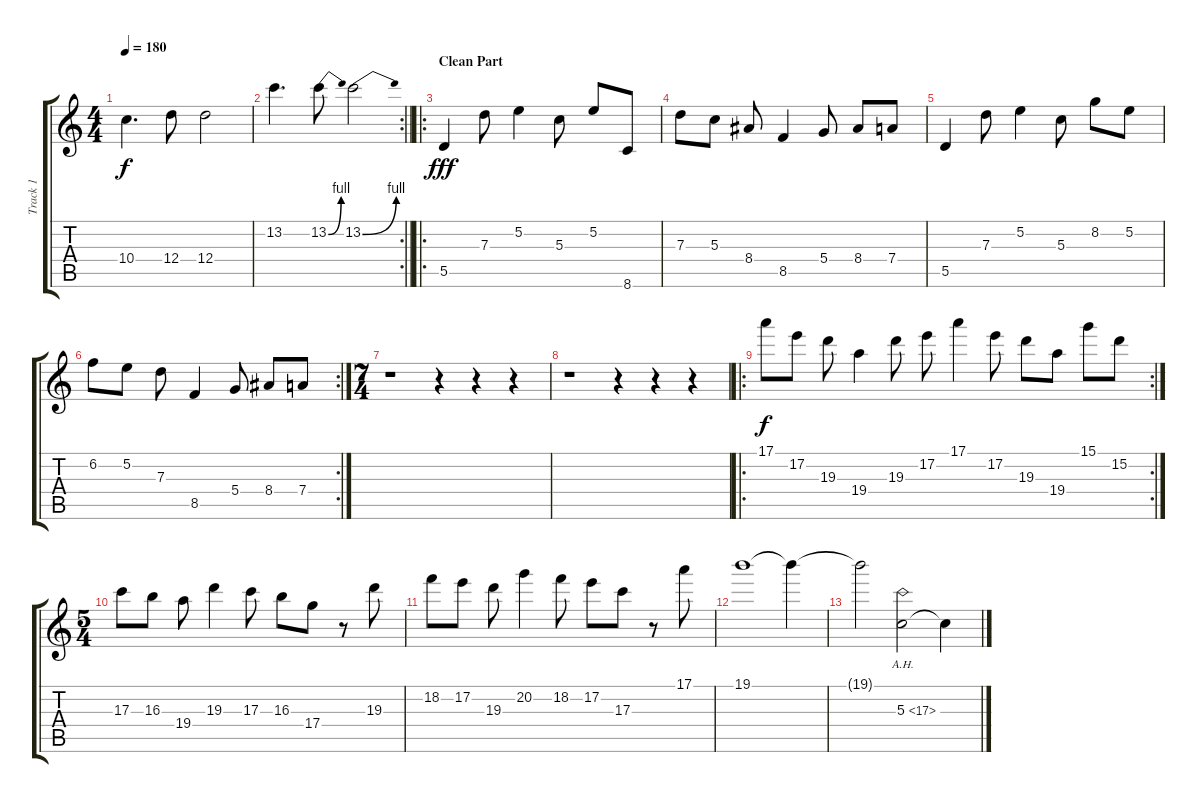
\track ("Track 1" "Track 1") {instrument distortionguitar}
\staff {score tabs}
\tuning (E4 B3 G3 D3 A2 E2) {hide}
\ts (4 4)
\tempo 180
\clef g2
\ks c
10.4.4{d dy f} 12.4.8 12.4.2 |
\rc 2
\barLineRight lightlight
13.2.4{d} 13.2{be (bend 0 0 60 4)}.8 13.2{be (bend 0 0 60 4)}.2 |
\ro
\section ("" "Clean Part")
5.5.4{dy fff instrument electricguitarclean} 7.3.8 5.2.4 5.3.8 5.2.8 8.6.8 |
7.3.8 5.3.8 8.4.8 8.5.4 5.4.8 8.4.8 7.4.8 |
5.5.4 7.3.8 5.2.4 5.3.8 8.2.8 5.2.8 |
\rc 2
6.2.8 5.2.8 7.3.8 8.5.4 5.4.8 8.4.8 7.4.8 |
\ts (7 4)
r.1 r.4 r.4 r.4 |
r.1 r.4 r.4 r.4 |
\ro
\rc 2
17.1.8{dy f instrument distortionguitar} 17.2.8 19.3.8 19.4.4 19.3.8 17.2.8 17.1.4 17.2.8 19.3.8 19.4.8 15.1.8 15.2.8 |
\ts (5 4)
17.3.8 16.3.8 19.4.8 19.3.4 17.3.8 16.3.8 17.4.8 r.8 19.3.8 |
18.2.8 17.2.8 19.3.8 20.2.4 18.2.8 17.2.8 17.3.8 r.8 17.1.8 |
19.1.1 19.1{t}.4 |
19.1{t}.2 5.3{ah 12}.2 5.3{t}.4
